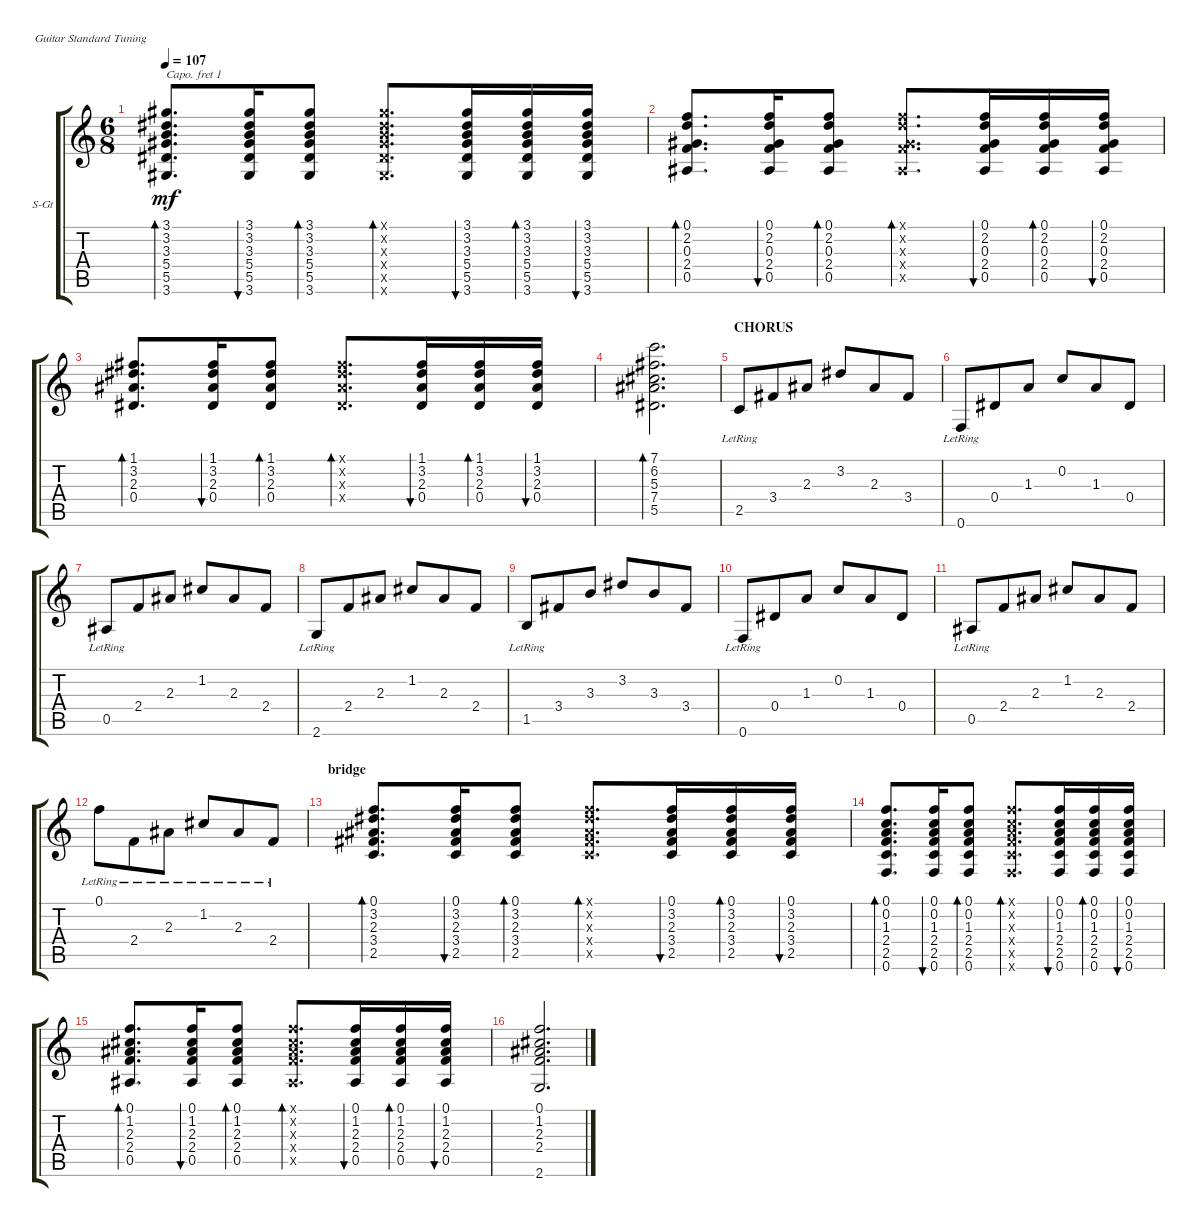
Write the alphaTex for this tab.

\defaultSystemsLayout 4
\bracketExtendMode groupsimilarinstruments
\firstSystemTrackNameOrientation horizontal
\otherSystemsTrackNameOrientation horizontal
\track ("Steel Guitar" "S-Gt") {instrument acousticguitarsteel}
\staff {score tabs}
\capo 1
\tuning (E4 B3 G3 D3 A2 E2)
\ts (6 8)
\tempo 107
\clef g2
\ks aminor
(5.4 3.3 3.2 3.1 3.6 5.5).8{d bd 30 dy mf} (5.4 3.3 3.2 3.1 3.6 5.5).16{bu 30} (5.4 3.3 3.2 3.1 3.6 5.5).8{bd 30} (5.4{x} 3.3{x} 3.2{x} 3.1{x} 3.6{x} 5.5{x}).8{d bd 30} (5.4 3.3 3.2 3.1 3.6 5.5).16{bu 30} (5.4 3.3 3.2 3.1 3.6 5.5).16{bd 30} (5.4 3.3 3.2 3.1 3.6 5.5).16{bu 30} |
(2.4 0.3 2.2 0.1 0.5).8{d bd 30} (2.4 0.3 2.2 0.1 0.5).16{bu 30} (2.4 0.3 2.2 0.1 0.5).8{bd 30} (2.4{x} 0.3{x} 2.2{x} 0.1{x} 0.5{x}).8{d bd 30} (2.4 0.3 2.2 0.1 0.5).16{bu 30} (2.4 0.3 2.2 0.1 0.5).16{bd 30} (2.4 0.3 2.2 0.1 0.5).16{bu 30} |
(0.4 2.3 3.2 1.1).8{d bd 30} (0.4 2.3 3.2 1.1).16{bu 30} (0.4 2.3 3.2 1.1).8{bd 30} (0.4{x} 2.3{x} 3.2{x} 1.1{x}).8{d bd 30} (0.4 2.3 3.2 1.1).16{bu 30} (0.4 2.3 3.2 1.1).16{bd 30} (0.4 2.3 3.2 1.1).16{bu 30} |
(7.4 5.3 6.2 7.1 5.5).2{d bd 30} |
\section ("" "CHORUS")
2.5{lr}.8 3.4.8 2.3.8 3.2.8 2.3.8 3.4.8 |
0.6{lr}.8 0.4.8 1.3.8 0.2.8 1.3.8 0.4.8 |
0.5{lr}.8 2.4.8 2.3.8 1.2.8 2.3.8 2.4.8 |
2.6{lr}.8 2.4.8 2.3.8 1.2.8 2.3.8 2.4.8 |
1.5{lr}.8 3.4.8 3.3.8 3.2.8 3.3.8 3.4.8 |
0.6{lr}.8 0.4.8 1.3.8 0.2.8 1.3.8 0.4.8 |
0.5{lr}.8 2.4.8 2.3.8 1.2.8 2.3.8 2.4.8 |
0.1{lr}.8 2.4{lr}.8 2.3{lr}.8 1.2{lr}.8 2.3{lr}.8 2.4{lr}.8 |
\section ("" "bridge")
(3.4 2.3 3.2 0.1 2.5).8{d bd 30} (3.4 2.3 3.2 0.1 2.5).16{bu 30} (3.4 2.3 3.2 0.1 2.5).8{bd 30} (3.4{x} 2.3{x} 3.2{x} 0.1{x} 2.5{x}).8{d bd 30} (3.4 2.3 3.2 0.1 2.5).16{bu 30} (3.4 2.3 3.2 0.1 2.5).16{bd 30} (3.4 2.3 3.2 0.1 2.5).16{bu 30} |
(2.4 1.3 0.2 0.1 0.6 2.5).8{d bd 30} (2.4 1.3 0.2 0.1 0.6 2.5).16{bu 30} (2.4 1.3 0.2 0.1 0.6 2.5).8{bd 30} (2.4{x} 1.3{x} 0.2{x} 0.1{x} 0.6{x} 2.5{x}).8{d bd 30} (2.4 1.3 0.2 0.1 0.6 2.5).16{bu 30} (2.4 1.3 0.2 0.1 0.6 2.5).16{bd 30} (2.4 1.3 0.2 0.1 0.6 2.5).16{bu 30} |
(2.4 2.3 1.2 0.1 0.5).8{d bd 30} (2.4 2.3 1.2 0.1 0.5).16{bu 30} (2.4 2.3 1.2 0.1 0.5).8{bd 30} (2.4{x} 2.3{x} 1.2{x} 0.1{x} 0.5{x}).8{d bd 30} (2.4 2.3 1.2 0.1 0.5).16{bu 30} (2.4 2.3 1.2 0.1 0.5).16{bd 30} (2.4 2.3 1.2 0.1 0.5).16{bu 30} |
(2.6 2.4 2.3 1.2 0.1).2{d}
